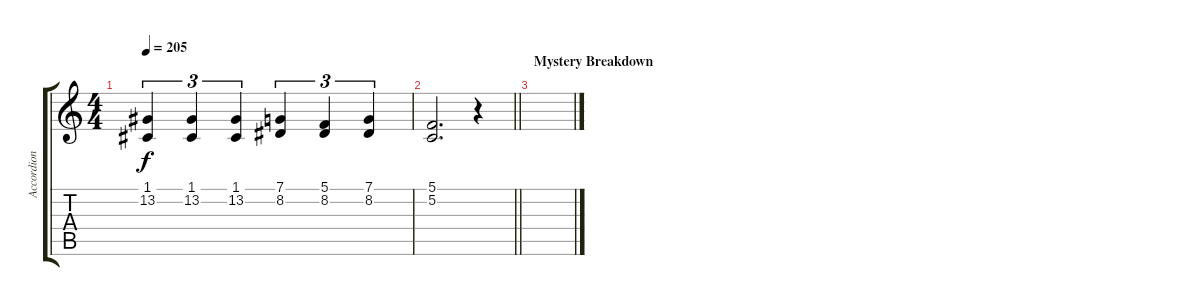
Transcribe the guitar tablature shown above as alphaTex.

\track ("Accordion" "Accordion") {instrument accordion}
\staff {score tabs}
\tuning (C4 G3 Eb3 Bb2 F2 C2) {hide}
\ts (4 4)
\tempo 205
\clef g2
\ks c
(1.1 13.2).4{tu (3 2) dy f} (1.1 13.2).4{tu (3 2)} (1.1 13.2).4{tu (3 2)} (7.1 8.2).4{tu (3 2)} (5.1 8.2).4{tu (3 2)} (7.1 8.2).4{tu (3 2)} |
\barLineRight lightlight
(5.1 5.2).2{d} r.4 |
\section ("" "Mystery Breakdown")
